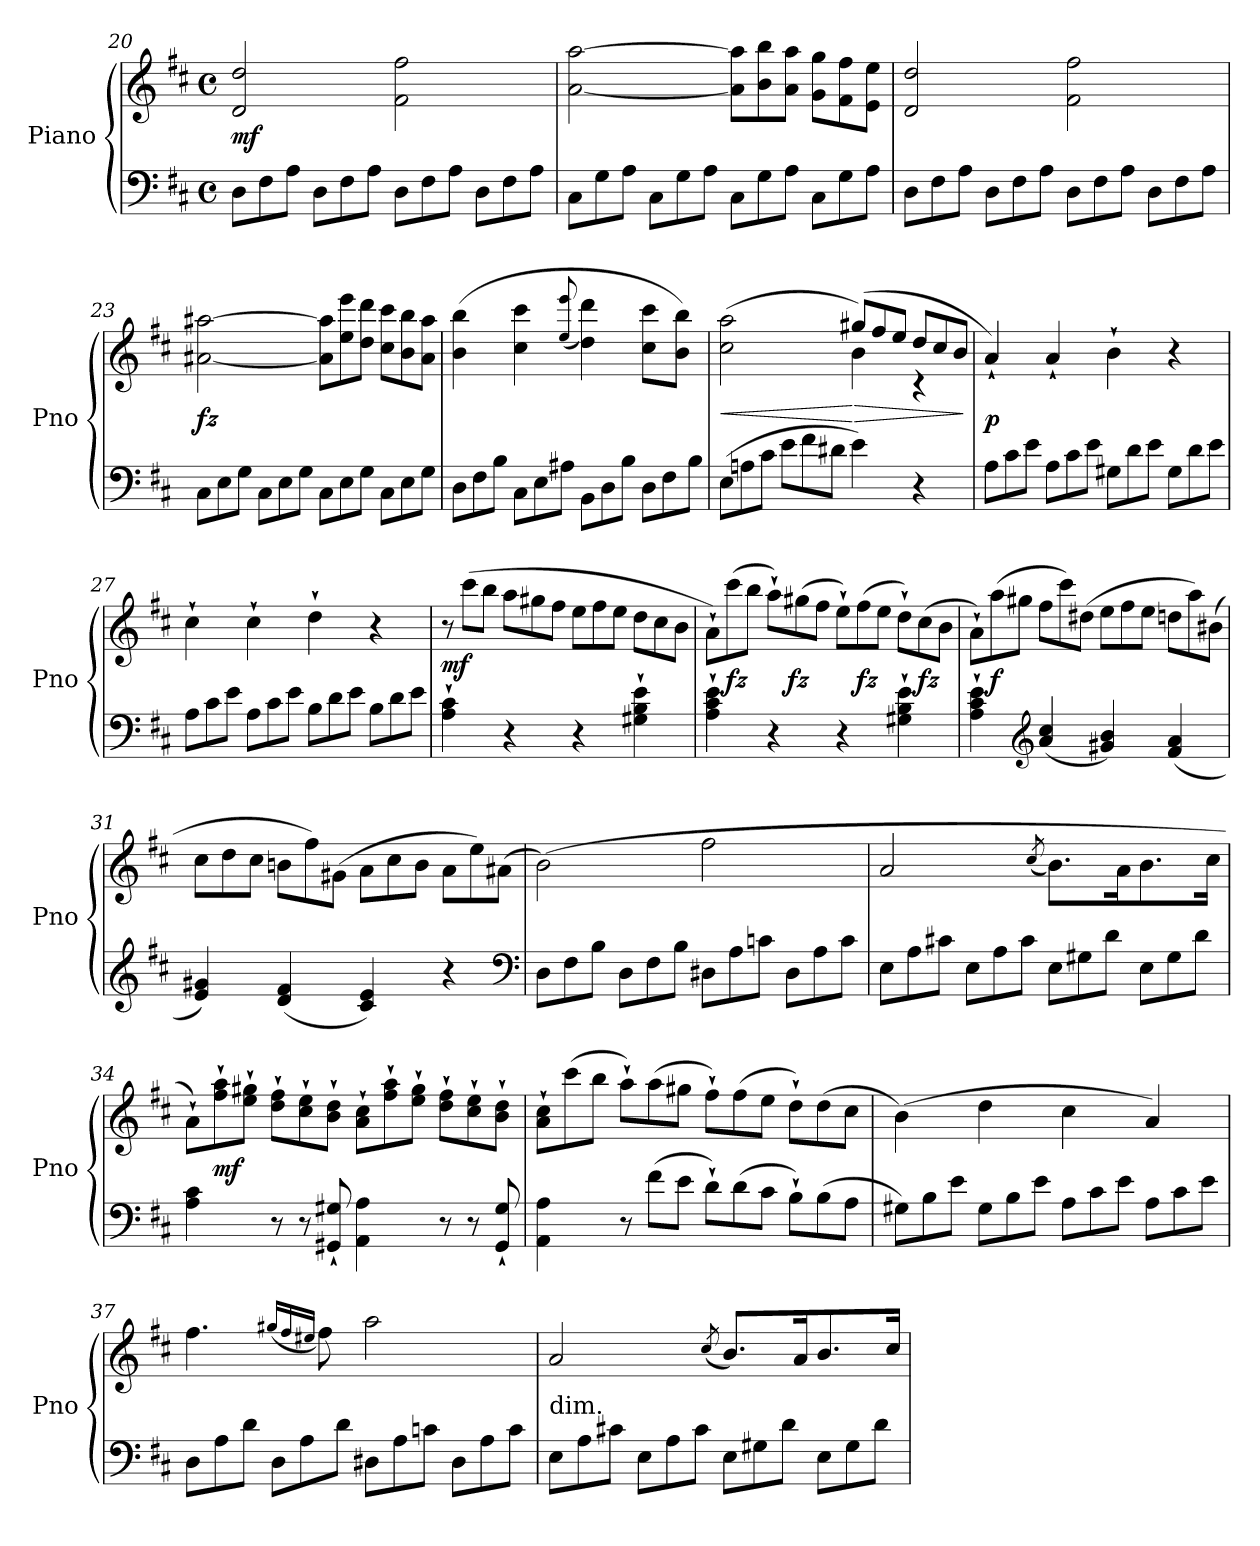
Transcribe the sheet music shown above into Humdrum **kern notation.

**kern	**kern	**dynam
*part1	*part1	*part1
*staff2	*staff1	*staff1/2
*I"Piano	*	*
*I'Pno	*	*
*clefF4	*clefG2	*
*k[f#c#]	*k[f#c#]	*
*D:	*D:	*
*M4/4	*M4/4	*
*met(c)	*met(c)	*
*Xtuplet	*	*
=20	=20	=20
12DL	2d 2dd	mf
12F#	.	.
12AJ	.	.
12DL	.	.
12F#	.	.
12AJ	.	.
12DL	2f# 2ff#	.
12F#	.	.
12AJ	.	.
12DL	.	.
12F#	.	.
12AJ	.	.
!!LO:LB:g=z
=21	=21	=21
12C#L	[2a [2aa	.
12G	.	.
12AJ	.	.
12C#L	.	.
12G	.	.
12AJ	.	.
*	*Xtuplet	*
12C#L	12a] 12aa]L	.
12G	12b 12bb	.
12AJ	12a 12aaJ	.
12C#L	12g 12ggL	.
12G	12f# 12ff#	.
12AJ	12e 12eeJ	.
=22	=22	=22
12DL	2d 2dd	.
12F#	.	.
12AJ	.	.
12DL	.	.
12F#	.	.
12AJ	.	.
12DL	2f# 2ff#	.
12F#	.	.
12AJ	.	.
12DL	.	.
12F#	.	.
12AJ	.	.
=23	=23	=23
12C#L	[2a#X [2aa#X	fz
12E	.	.
12GJ	.	.
12C#L	.	.
12E	.	.
12GJ	.	.
12C#L	12a#] 12aa#]L	.
12E	12ee 12eee	.
12GJ	12dd 12dddJ	.
12C#L	12cc# 12ccc#L	.
12E	12b 12bb	.
12GJ	12a# 12aa#J	.
=24	=24	=24
12DL	(4b 4bb	.
12F#	.	.
12BJ	.	.
12C#L	4cc# 4ccc#	.
12E	.	.
12A#XJ	.	.
.	(<8qqee/ 8qqeee/	.
12BBL	4dd 4ddd)	.
12D	.	.
12BJ	.	.
12DL	8cc# 8ccc#L	.
12F#	.	.
.	8b 8bbJ)	.
12BJ	.	.
!!LO:LB:g=z
=25	=25	=25
*	*^	*
(12EL	(2cc# 2aa	2ryy	<
12An	.	.	.
12c#J	.	.	.
12eL	.	.	.
12f#	.	.	.
12d#XJ	.	.	.
4e)	(12gg#XL)	4b	[ >
.	12ff#	.	.
.	12eeJ	.	.
4r	12ddL	4r	.
.	12cc#	.	.
.	12bJ	.	.
*	*v	*v	*
.	.	]
=26	=26	=26
12AL	4a`)	p
12c#	.	.
12eJ	.	.
12AL	4a`	.
12c#	.	.
12eJ	.	.
12G#XL	4b`	.
12d	.	.
12eJ	.	.
12G#L	4r	.
12d	.	.
12eJ	.	.
=27	=27	=27
12AL	4cc#`	.
12c#	.	.
12eJ	.	.
12AL	4cc#`	.
12c#	.	.
12eJ	.	.
12BL	4dd`	.
12d	.	.
12eJ	.	.
12BL	4r	.
12d	.	.
12eJ	.	.
=28	=28	=28
4A` 4c#`	12r	mf
.	(12ccc#L	.
.	12bbJ	.
4r	12aaL	.
.	12gg#X	.
.	12ff#J	.
4r	12eeL	.
.	12ff#	.
.	12eeJ	.
4G#X` 4B` 4e`	12ddL	.
.	12cc#	.
.	12bJ	.
!!LO:LB:g=z
=29	=29	=29
4A` 4c#` 4e`	12a`L)	.
.	(12ccc#	fz
.	12bbJ	.
4r	12aa`L)	.
.	(12gg#X	fz
.	12ff#J	.
4r	12ee`L)	.
.	(12ff#	fz
.	12eeJ	.
4G#X` 4B` 4e`	12dd`L)	.
.	(12cc#	fz
.	12bJ	.
=30	=30	=30
4A` 4c#` 4e`	12a`L)	.
.	(12aa	f
.	12gg#XJ	.
*clefG2	*	*
(4a/ 4cc#/	12ff#L	.
.	12ccc#)	.
.	(12dd#XJ	.
4g#X 4b)	12eeL	.
.	12ff#	.
.	12eeJ	.
(4f# 4a	12ddnL	.
.	12aa)	.
.	(12b#XJ	.
=31	=31	=31
4e 4g#X)	12cc#L	.
.	12dd	.
.	12cc#J	.
(4d 4f#	12bnL	.
.	12ff#)	.
.	(12g#XJ	.
4c# 4e)	12aL	.
.	12cc#	.
.	12bJ	.
4r	12aL	.
.	12ee)	.
.	(12a#XJ	.
*clefF4	*	*
!!LO:LB:g=z
=32	=32	=32
12DL	(2b)	.
12F#	.	.
12BJ	.	.
12DL	.	.
12F#	.	.
12BJ	.	.
12D#XL	2ff#	.
12A	.	.
12cnJ	.	.
12D#L	.	.
12A	.	.
12cJ	.	.
=33	=33	=33
12EL	2a	.
12A	.	.
12c#XJ	.	.
12EL	.	.
12A	.	.
12c#J	.	.
.	(8qcc#	.
12EL	8.bL)	.
12G#X	.	.
12dJ	.	.
.	16aK	.
12EL	8.b	.
12G#	.	.
12dJ	.	.
.	16cc#Jk	.
=34	=34	=34
4A 4c#	12a`L)	.
.	12ff#` 12aa`	mf
.	12ee` 12gg#X`J	.
12r	12dd` 12ff#`L	.
12r	12cc#` 12ee`	.
12GG#X` 12G#X`	12b` 12dd`J	.
4AA 4A	12a` 12cc#`L	.
.	12ff#` 12aa`	.
.	12ee` 12gg#`J	.
12r	12dd` 12ff#`L	.
12r	12cc#` 12ee`	.
12GG#` 12G#`	12b` 12dd`J	.
!!LO:LB:g=z
=35	=35	=35
4AA 4A	12a` 12cc#`L	.
.	(12ccc#	.
.	12bbJ	.
12r	12aa`L)	.
(12f#L	(12aa	.
12eJ	12gg#XJ	.
12d`L)	12ff#`L)	.
(12d	(12ff#	.
12c#J	12eeJ	.
12B`L)	12dd`L)	.
(12B	(12dd	.
12AJ	12cc#J	.
=36	=36	=36
12G#XL)	(4b)	.
12B	.	.
12eJ	.	.
12G#L	4dd	.
12B	.	.
12eJ	.	.
12AL	4cc#	.
12c#	.	.
12eJ	.	.
12AL	4a)	.
12c#	.	.
12eJ	.	.
=37	=37	=37
12DL	4.ff#	.
12A	.	.
12dJ	.	.
12DL	.	.
12A	.	.
.	(16qgg#XLL	.
.	16qff#	.
.	16qee#XJJ	.
.	8ff#)	.
12dJ	.	.
12D#XL	2aa	.
12A	.	.
12cnJ	.	.
12D#L	.	.
12A	.	.
12cJ	.	.
!!LO:LB:g=z
=38	=38	=38
!	!LO:TX:c:t=dim.	!
12EL	2a	.
12A	.	.
12c#XJ	.	.
12EL	.	.
12A	.	.
12c#J	.	.
.	(8qcc#	.
12EL	8.b/L)	.
12G#X	.	.
12dJ	.	.
.	16a/K	.
12EL	8.b/	.
12G#	.	.
12dJ	.	.
.	16cc#/Jk	.
=	=	=
*-	*-	*-
